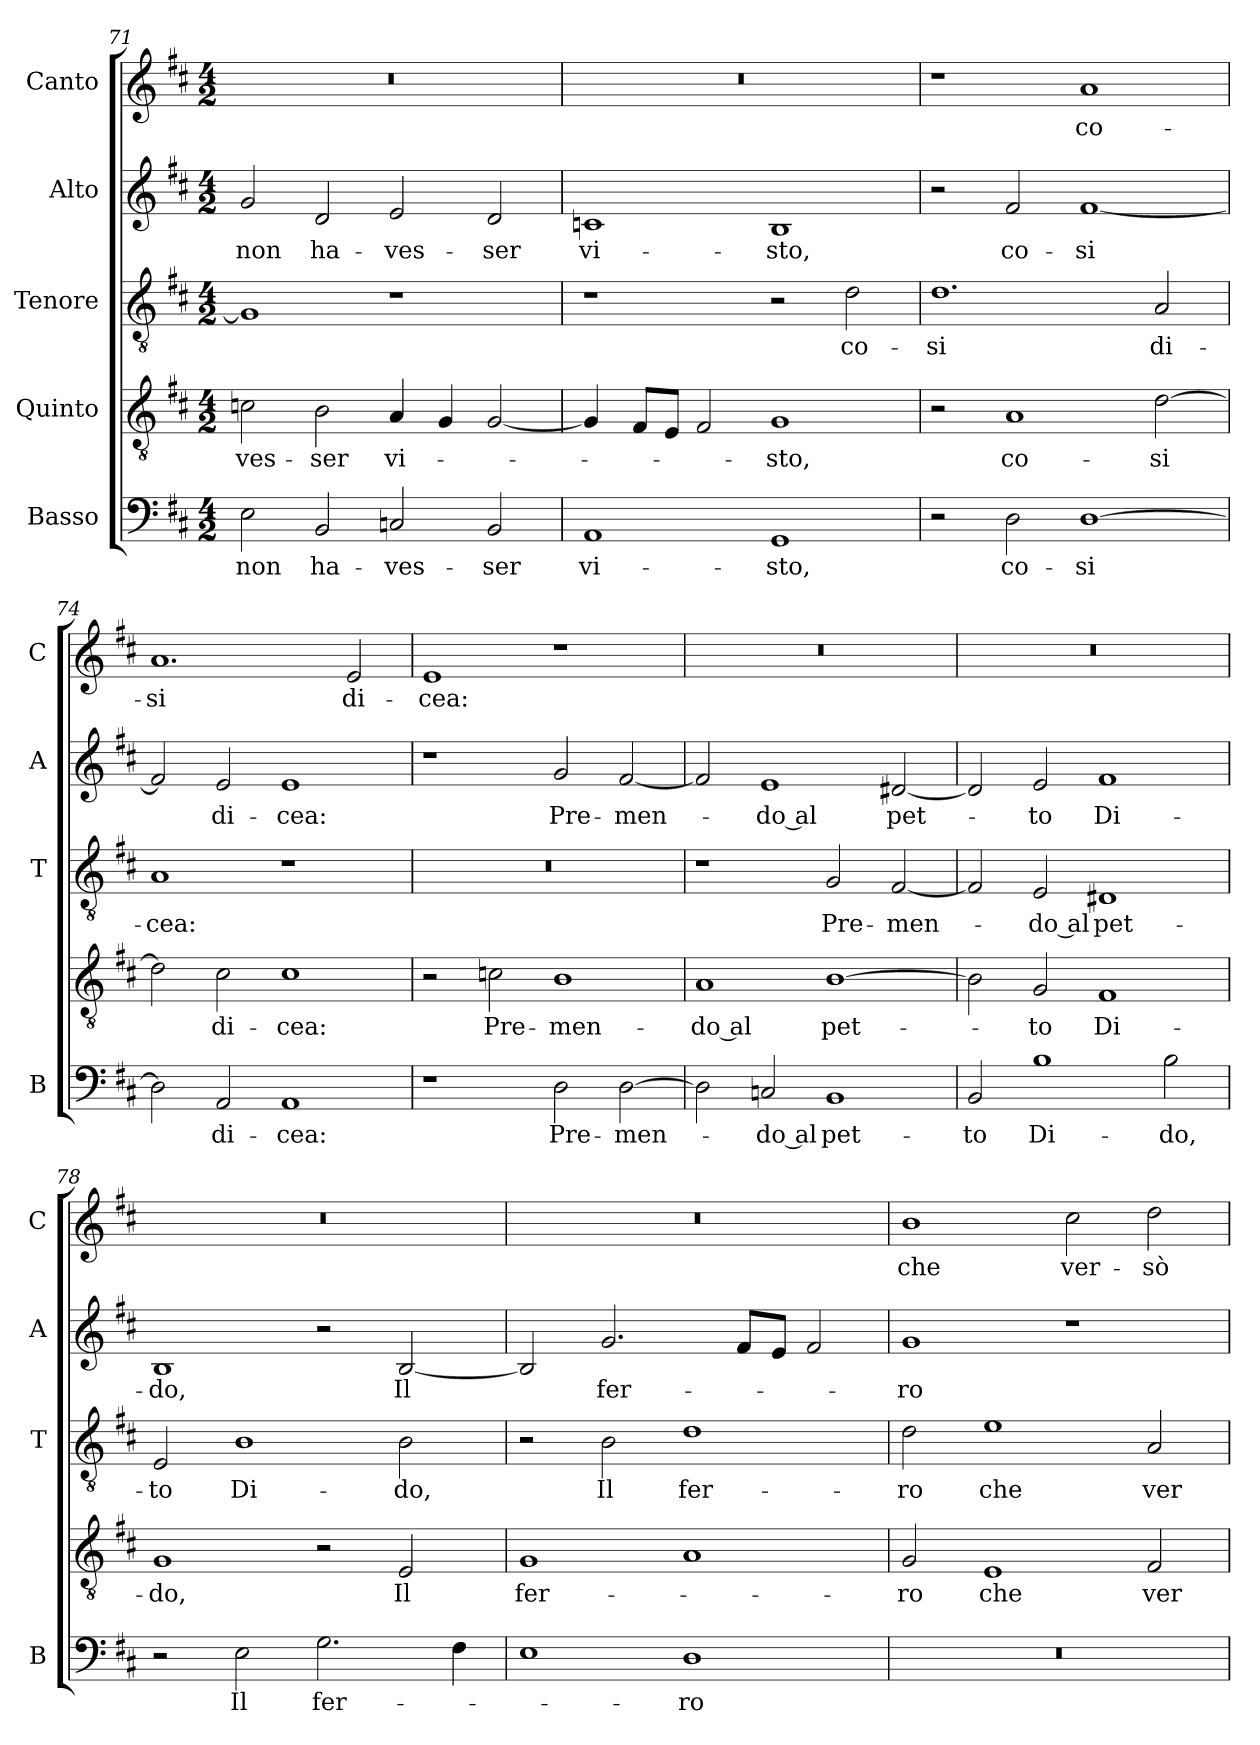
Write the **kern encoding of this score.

**kern	**text	**kern	**text	**kern	**text	**kern	**text	**kern	**text
*part5	*part5	*part4	*part4	*part3	*part3	*part2	*part2	*part1	*part1
*staff5	*staff5	*staff4	*staff4	*staff3	*staff3	*staff2	*staff2	*staff1	*staff1
*I"Basso	*	*I"Quinto	*	*I"Tenore	*	*I"Alto	*	*I"Canto	*
*I'B	*	*	*	*I'T	*	*I'A	*	*I'C	*
*clefF4	*	*clefGv2	*	*clefGv2	*	*clefG2	*	*clefG2	*
*k[f#c#]	*	*k[f#c#]	*	*k[f#c#]	*	*k[f#c#]	*	*k[f#c#]	*
*D:	*	*D:	*	*D:	*	*D:	*	*D:	*
*M4/2	*	*M4/2	*	*M4/2	*	*M4/2	*	*M4/2	*
=71	=71	=71	=71	=71	=71	=71	=71	=71	=71
!	!LO:LY:b	!	!LO:LY:b	!	!	!	!LO:LY:b	!	!
2E\	non	2cn\	-ves-	1G]	.	2g/	non	0r	.
!	!LO:LY:b	!	!LO:LY:b	!	!	!	!LO:LY:b	!	!
2BB/	ha-	2B\	-ser	.	.	2d/	ha-	.	.
!	!LO:LY:b	!	!LO:LY:b	!	!	!	!LO:LY:b	!	!
2Cn/	-ves-	4A/	vi-	1r	.	2e/	-ves-	.	.
.	.	4G/	.	.	.	.	.	.	.
!	!LO:LY:b	!	!	!	!	!	!LO:LY:b	!	!
2BB/	-ser	[2G/	.	.	.	2d/	-ser	.	.
=72	=72	=72	=72	=72	=72	=72	=72	=72	=72
!	!LO:LY:b	!	!	!	!	!	!LO:LY:b	!	!
1AA	vi-	4G/]	.	1r	.	1cn	vi-	0r	.
.	.	8F#/L	.	.	.	.	.	.	.
.	.	8E/J	.	.	.	.	.	.	.
.	.	2F#/	.	.	.	.	.	.	.
!	!LO:LY:b	!	!LO:LY:b	!	!	!	!LO:LY:b	!	!
1GG	-sto,	1G	-sto,	2r	.	1B	-sto,	.	.
!	!	!	!	!	!LO:LY:b	!	!	!	!
.	.	.	.	2d\	co-	.	.	.	.
!!LO:LB:g=z
=73	=73	=73	=73	=73	=73	=73	=73	=73	=73
!	!	!	!	!	!LO:LY:b	!	!	!	!
2r	.	2r	.	1.d	-si	2r	.	1r	.
!	!LO:LY:b	!	!LO:LY:b	!	!	!	!LO:LY:b	!	!
2D\	co-	1A	co-	.	.	2f#/	co-	.	.
!	!LO:LY:b	!	!	!	!	!	!LO:LY:b	!	!LO:LY:b
[1D	-si	.	.	.	.	[1f#	-si	1a	co-
!	!	!	!LO:LY:b	!	!LO:LY:b	!	!	!	!
.	.	[2d\	-si	2A/	di-	.	.	.	.
=74	=74	=74	=74	=74	=74	=74	=74	=74	=74
!	!	!	!	!	!LO:LY:b	!	!	!	!LO:LY:b
2D\]	.	2d\]	.	1A	-cea:	2f#/]	.	1.a	-si
!	!LO:LY:b	!	!LO:LY:b	!	!	!	!LO:LY:b	!	!
2AA/	di-	2c#\	di-	.	.	2e/	di-	.	.
!	!LO:LY:b	!	!LO:LY:b	!	!	!	!LO:LY:b	!	!
1AA	-cea:	1c#	-cea:	1r	.	1e	-cea:	.	.
!	!	!	!	!	!	!	!	!	!LO:LY:b
.	.	.	.	.	.	.	.	2e/	di-
=75	=75	=75	=75	=75	=75	=75	=75	=75	=75
!	!	!	!	!	!	!	!	!	!LO:LY:b
1r	.	2r	.	0r	.	1r	.	1e	-cea:
!	!	!	!LO:LY:b	!	!	!	!	!	!
.	.	2cn\	Pre-	.	.	.	.	.	.
!	!LO:LY:b	!	!LO:LY:b	!	!	!	!LO:LY:b	!	!
2D\	Pre-	1B	-men-	.	.	2g/	Pre-	1r	.
!	!LO:LY:b	!	!	!	!	!	!LO:LY:b	!	!
[2D\	-men-	.	.	.	.	[2f#/	-men-	.	.
=76	=76	=76	=76	=76	=76	=76	=76	=76	=76
!	!	!	!LO:LY:b	!	!	!	!	!	!
2D\]	.	1A	-do al	1r	.	2f#/]	.	0r	.
!	!LO:LY:b	!	!	!	!	!	!LO:LY:b	!	!
2Cn/	-do al	.	.	.	.	1e	-do al	.	.
!	!LO:LY:b	!	!LO:LY:b	!	!LO:LY:b	!	!	!	!
1BB	pet-	[1B	pet-	2G/	Pre-	.	.	.	.
!	!	!	!	!	!LO:LY:b	!	!LO:LY:b	!	!
.	.	.	.	[2F#/	-men-	[2d#X/	pet-	.	.
=77	=77	=77	=77	=77	=77	=77	=77	=77	=77
!	!LO:LY:b	!	!	!	!	!	!	!	!
2BB/	-to	2B\]	.	2F#/]	.	2d#/]	.	0r	.
!	!LO:LY:b	!	!LO:LY:b	!	!LO:LY:b	!	!LO:LY:b	!	!
1B	Di-	2G/	-to	2E/	-do al	2e/	-to	.	.
!	!	!	!LO:LY:b	!	!LO:LY:b	!	!LO:LY:b	!	!
.	.	1F#	Di-	1D#X	pet-	1f#	Di-	.	.
!	!LO:LY:b	!	!	!	!	!	!	!	!
2B\	-do,	.	.	.	.	.	.	.	.
!!LO:PB:g=z
=78	=78	=78	=78	=78	=78	=78	=78	=78	=78
!	!	!	!LO:LY:b	!	!LO:LY:b	!	!LO:LY:b	!	!
2r	.	1G	-do,	2E/	-to	1B	-do,	0r	.
!	!LO:LY:b	!	!	!	!LO:LY:b	!	!	!	!
2E\	Il	.	.	1B	Di-	.	.	.	.
!	!LO:LY:b	!	!	!	!	!	!	!	!
2.G\	fer-	2r	.	.	.	2r	.	.	.
!	!	!	!LO:LY:b	!	!LO:LY:b	!	!LO:LY:b	!	!
.	.	2E/	Il	2B\	-do,	[2B/	Il	.	.
4F#\	.	.	.	.	.	.	.	.	.
=79	=79	=79	=79	=79	=79	=79	=79	=79	=79
!	!	!	!LO:LY:b	!	!	!	!	!	!
1E	.	1G	fer-	2r	.	2B/]	.	0r	.
!	!	!	!	!	!LO:LY:b	!	!LO:LY:b	!	!
.	.	.	.	2B\	Il	2.g/	fer-	.	.
!	!LO:LY:b	!	!	!	!LO:LY:b	!	!	!	!
1D	-ro	1A	.	1d	fer-	.	.	.	.
.	.	.	.	.	.	8f#/L	.	.	.
.	.	.	.	.	.	8e/J	.	.	.
.	.	.	.	.	.	2f#/	.	.	.
=80	=80	=80	=80	=80	=80	=80	=80	=80	=80
!	!	!	!LO:LY:b	!	!LO:LY:b	!	!LO:LY:b	!	!LO:LY:b
0r	.	2G/	-ro	2d\	-ro	1g	-ro	1b	che
!	!	!	!LO:LY:b	!	!LO:LY:b	!	!	!	!
.	.	1E	che	1e	che	.	.	.	.
!	!	!	!	!	!	!	!	!	!LO:LY:b
.	.	.	.	.	.	1r	.	2cc#\	ver-
!	!	!	!LO:LY:b	!	!LO:LY:b	!	!	!	!LO:LY:b
.	.	2F#/	ver-	2A/	ver-	.	.	2dd\	-sò
=	=	=	=	=	=	=	=	=	=
*-	*-	*-	*-	*-	*-	*-	*-	*-	*-
